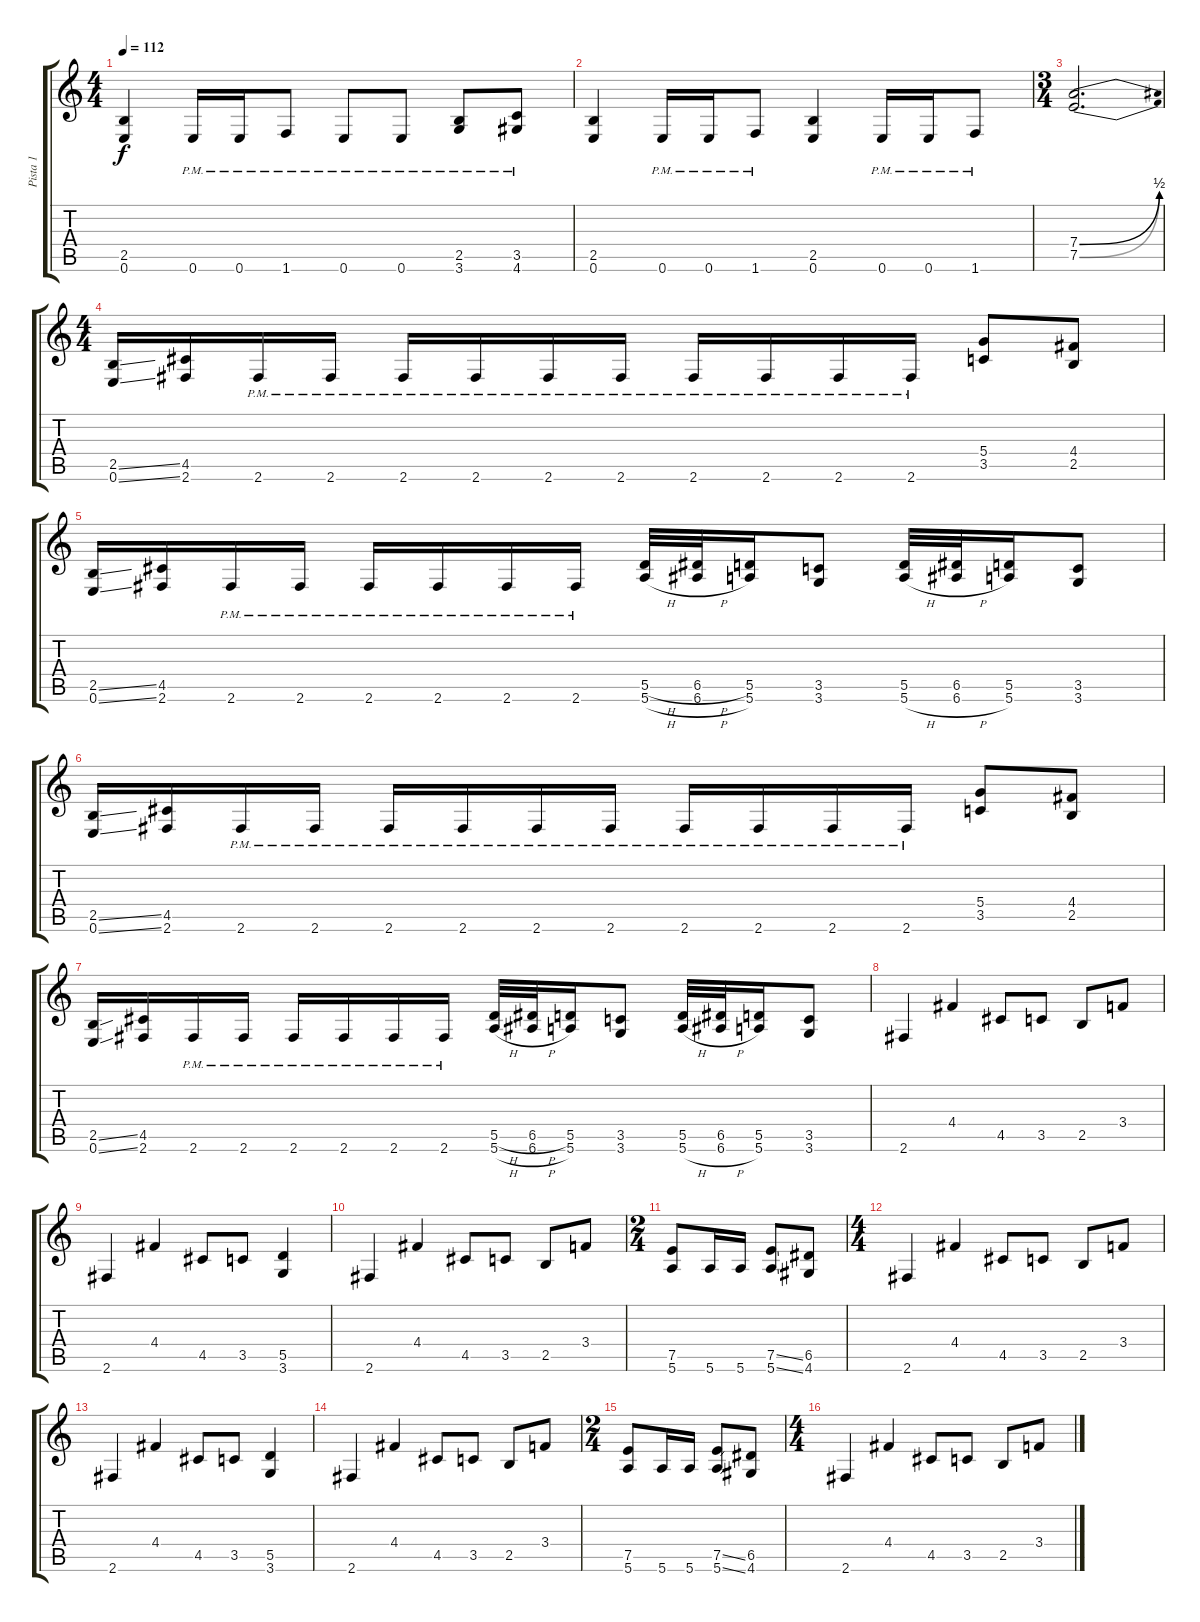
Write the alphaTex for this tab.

\track ("Pista 1" "Pista 1") {instrument distortionguitar}
\staff {score tabs}
\tuning (E4 B3 G3 D3 A2 E2) {hide}
\ts (4 4)
\tempo 112
\clef g2
\ks c
(2.5 0.6).4{dy f} 0.6{pm}.16 0.6{pm}.16 1.6{pm}.8 0.6{pm}.8 0.6{pm}.8 (2.5{pm} 3.6{pm}).8 (3.5{pm} 4.6{pm}).8 |
(2.5 0.6).4 0.6{pm}.16 0.6{pm}.16 1.6{pm}.8 (2.5 0.6).4 0.6{pm}.16 0.6{pm}.16 1.6{pm}.8 |
\ts (3 4)
(7.4{be (bend 0 0 60 2)} 7.5{be (bend 0 0 60 2)}).2{d} |
\ts (4 4)
(2.5{ss} 0.6{ss}).16 (4.5 2.6).16 2.6{pm}.16 2.6{pm}.16 2.6{pm}.16 2.6{pm}.16 2.6{pm}.16 2.6{pm}.16 2.6{pm}.16 2.6{pm}.16 2.6{pm}.16 2.6{pm}.16 (5.4 3.5).8 (4.4 2.5).8 |
(2.5{ss} 0.6{ss}).16 (4.5 2.6).16 2.6{pm}.16 2.6{pm}.16 2.6{pm}.16 2.6{pm}.16 2.6{pm}.16 2.6{pm}.16 (5.5{h} 5.6{h}).32 (6.5{h} 6.6{h}).32 (5.5 5.6).16 (3.5 3.6).8 (5.5 5.6{h}).32 (6.5 6.6{h}).32 (5.5 5.6).16 (3.5 3.6).8 |
(2.5{ss} 0.6{ss}).16 (4.5 2.6).16 2.6{pm}.16 2.6{pm}.16 2.6{pm}.16 2.6{pm}.16 2.6{pm}.16 2.6{pm}.16 2.6{pm}.16 2.6{pm}.16 2.6{pm}.16 2.6{pm}.16 (5.4 3.5).8 (4.4 2.5).8 |
(2.5{ss} 0.6{ss}).16 (4.5 2.6).16 2.6{pm}.16 2.6{pm}.16 2.6{pm}.16 2.6{pm}.16 2.6{pm}.16 2.6{pm}.16 (5.5{h} 5.6{h}).32 (6.5{h} 6.6{h}).32 (5.5 5.6).16 (3.5 3.6).8 (5.5 5.6{h}).32 (6.5 6.6{h}).32 (5.5 5.6).16 (3.5 3.6).8 |
2.6.4 4.4.4 4.5.8 3.5.8 2.5.8 3.4.8 |
2.6.4 4.4.4 4.5.8 3.5.8 (5.5 3.6).4 |
2.6.4 4.4.4 4.5.8 3.5.8 2.5.8 3.4.8 |
\ts (2 4)
(7.5 5.6).8 5.6.16 5.6.16 (7.5{ss} 5.6{ss}).8 (6.5 4.6).8 |
\ts (4 4)
2.6.4 4.4.4 4.5.8 3.5.8 2.5.8 3.4.8 |
2.6.4 4.4.4 4.5.8 3.5.8 (5.5 3.6).4 |
2.6.4 4.4.4 4.5.8 3.5.8 2.5.8 3.4.8 |
\ts (2 4)
(7.5 5.6).8 5.6.16 5.6.16 (7.5{ss} 5.6{ss}).8 (6.5 4.6).8 |
\ts (4 4)
2.6.4 4.4.4 4.5.8 3.5.8 2.5.8 3.4.8
